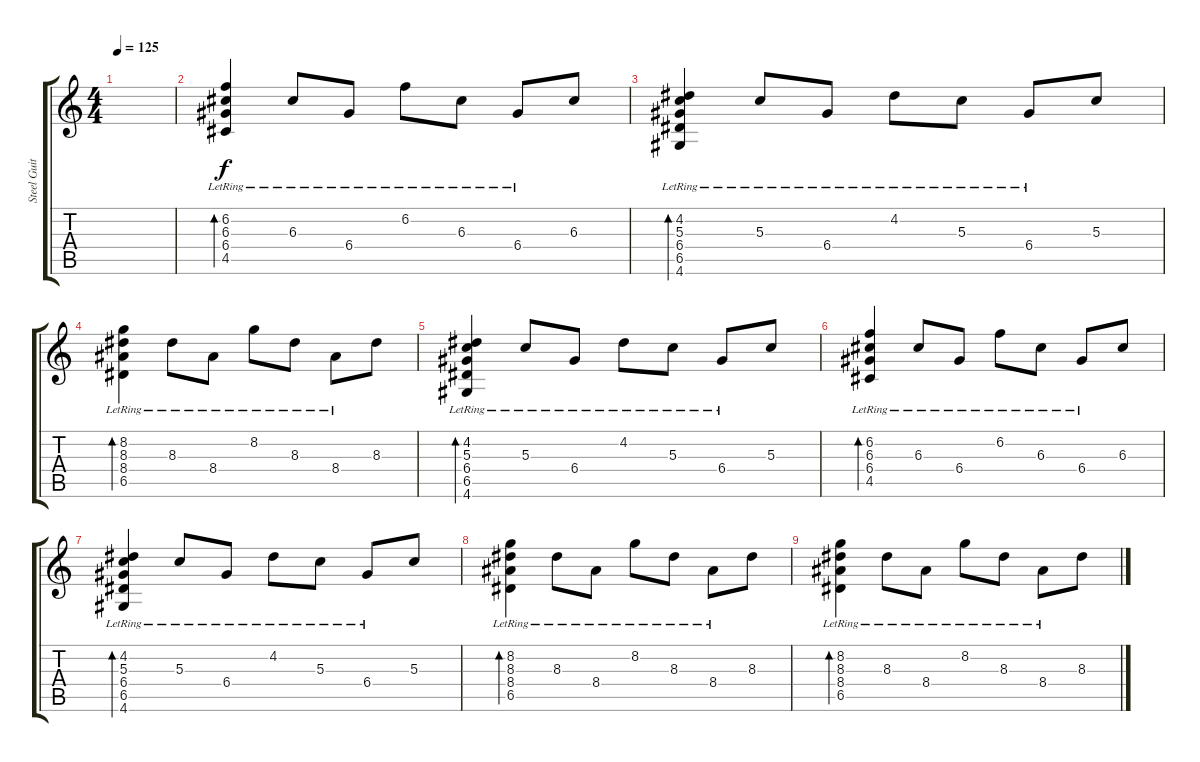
\track ("Steel Guitar" "Steel Guit") {instrument acousticguitarsteel}
\staff {score tabs}
\tuning (E4 B3 G3 D3 A2 E2) {hide}
\ts (4 4)
\tempo 125
\clef g2
\ks c
|
(6.2{lr} 6.3{lr} 6.4{lr} 4.5{lr}).4{bd 60} 6.3{lr}.8 6.4{lr}.8 6.2{lr}.8 6.3{lr}.8 6.4{lr}.8 6.3.8 |
(4.2{lr} 5.3{lr} 6.4{lr} 6.5{lr} 4.6).4{bd 60} 5.3{lr}.8 6.4{lr}.8 4.2{lr}.8 5.3{lr}.8 6.4{lr}.8 5.3.8 |
(8.2{lr} 8.3{lr} 8.4{lr} 6.5{lr}).4{bd 60} 8.3{lr}.8 8.4{lr}.8 8.2{lr}.8 8.3{lr}.8 8.4{lr}.8 8.3.8 |
(4.2{lr} 5.3{lr} 6.4{lr} 6.5{lr} 4.6).4{bd 60} 5.3{lr}.8 6.4{lr}.8 4.2{lr}.8 5.3{lr}.8 6.4{lr}.8 5.3.8 |
(6.2{lr} 6.3{lr} 6.4{lr} 4.5{lr}).4{bd 60} 6.3{lr}.8 6.4{lr}.8 6.2{lr}.8 6.3{lr}.8 6.4{lr}.8 6.3.8 |
(4.2{lr} 5.3{lr} 6.4{lr} 6.5{lr} 4.6).4{bd 60} 5.3{lr}.8 6.4{lr}.8 4.2{lr}.8 5.3{lr}.8 6.4{lr}.8 5.3.8 |
(8.2{lr} 8.3{lr} 8.4{lr} 6.5{lr}).4{bd 60} 8.3{lr}.8 8.4{lr}.8 8.2{lr}.8 8.3{lr}.8 8.4{lr}.8 8.3.8 |
(8.2{lr} 8.3{lr} 8.4{lr} 6.5{lr}).4{bd 60} 8.3{lr}.8 8.4{lr}.8 8.2{lr}.8 8.3{lr}.8 8.4{lr}.8 8.3.8
